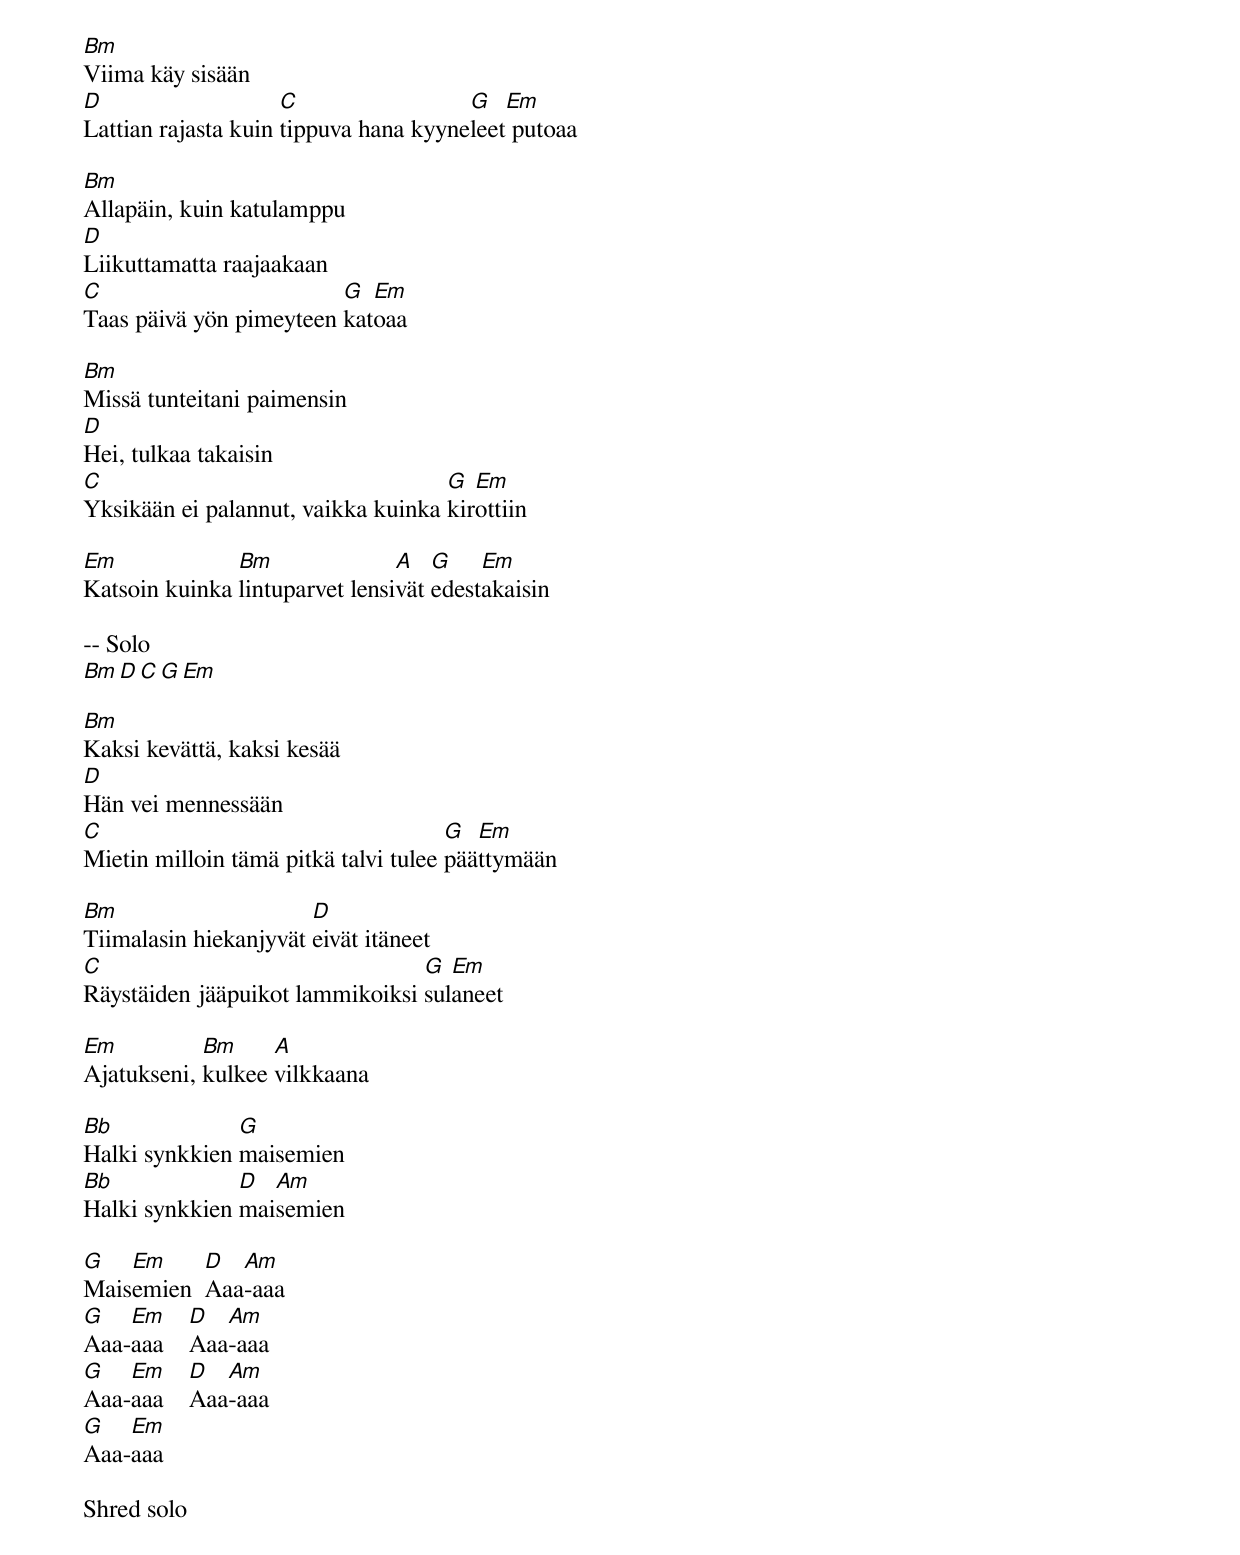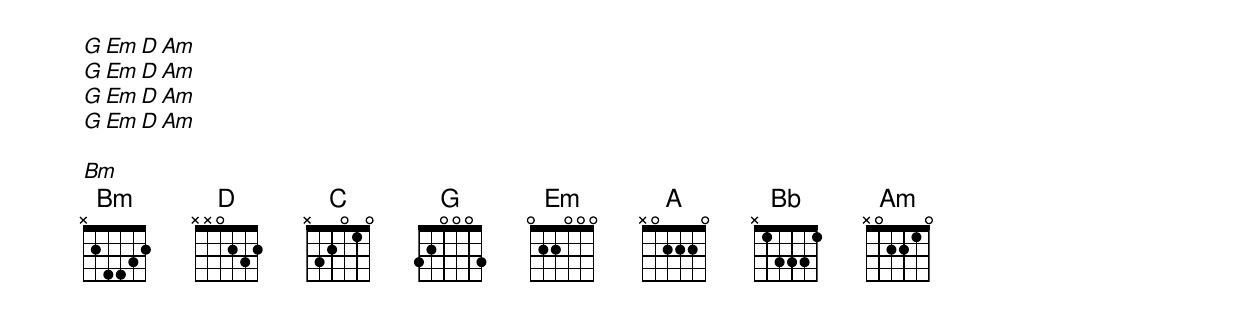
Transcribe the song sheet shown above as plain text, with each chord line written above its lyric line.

Bm
Viima käy sisään
D                    C                 G   Em
Lattian rajasta kuin tippuva hana kyyneleet putoaa

Bm
Allapäin, kuin katulamppu
D
Liikuttamatta raajaakaan
C                        G  Em
Taas päivä yön pimeyteen katoaa

Bm
Missä tunteitani paimensin
D
Hei, tulkaa takaisin
C                                   G  Em
Yksikään ei palannut, vaikka kuinka kirottiin

Em             Bm               A   G    Em
Katsoin kuinka lintuparvet lensivät edestakaisin

-- Solo
Bm  D  C  G  Em

Bm
Kaksi kevättä, kaksi kesää
D
Hän vei mennessään
C                                     G  Em
Mietin milloin tämä pitkä talvi tulee päättymään

Bm                     D
Tiimalasin hiekanjyvät eivät itäneet
C                                G  Em
Räystäiden jääpuikot lammikoiksi sulaneet

Em          Bm     A
Ajatukseni, kulkee vilkkaana

Bb             G
Halki synkkien maisemien
Bb             D  Am
Halki synkkien maisemien

G   Em     D  Am
Maisemien  Aaa-aaa
G   Em     D  Am
Aaa-aaa    Aaa-aaa
G   Em     D  Am
Aaa-aaa    Aaa-aaa
G   Em
Aaa-aaa

Shred solo
G Em   D Am
G Em   D Am
G Em   D Am
G Em   D Am

Bm
